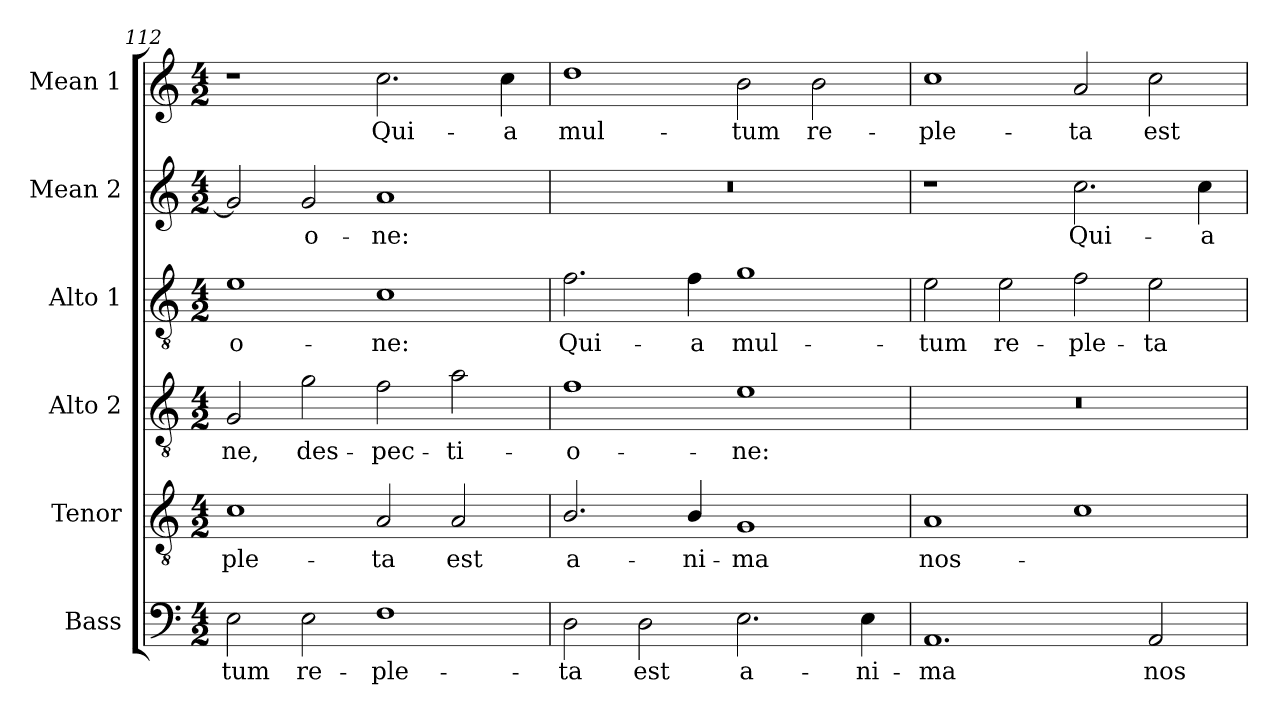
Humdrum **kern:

**kern	**text	**kern	**text	**kern	**text	**kern	**text	**kern	**text	**kern	**text
*part6	*part6	*part5	*part5	*part4	*part4	*part3	*part3	*part2	*part2	*part1	*part1
*staff6	*staff6	*staff5	*staff5	*staff4	*staff4	*staff3	*staff3	*staff2	*staff2	*staff1	*staff1
*I"Bass	*	*I"Tenor	*	*I"Alto 2	*	*I"Alto 1	*	*I"Mean 2	*	*I"Mean 1	*
*I'B.	*	*I'T.	*	*I'A2.	*	*I'A1	*	*I'M2.	*	*I'M1.	*
*clefF4	*	*clefGv2	*	*clefGv2	*	*clefGv2	*	*clefG2	*	*clefG2	*
*	*	*ITrd7c12	*	*ITrd7c12	*	*ITrd7c12	*	*	*	*	*
*k[]	*	*k[]	*	*k[]	*	*k[]	*	*k[]	*	*k[]	*
*a:	*	*a:	*	*a:	*	*a:	*	*a:	*	*a:	*
*M4/2	*	*M4/2	*	*M4/2	*	*M4/2	*	*M4/2	*	*M4/2	*
=112	=112	=112	=112	=112	=112	=112	=112	=112	=112	=112	=112
!	!LO:LY:b:color=#000000	!	!	!	!	!	!	!	!	!	!
!	!	!	!LO:LY:b:color=#000000	!	!	!	!	!	!	!	!
!	!	!	!	!	!LO:LY:b:color=#000000	!	!	!	!	!	!
!	!	!	!	!	!	!	!LO:LY:b:color=#000000	!	!	!	!
2Ei\	-tum	1Ci	-ple-	2GGi/	-ne,	1Ei	-o-	2gi/]	.	1r	.
!	!LO:LY:b:color=#000000	!	!	!	!	!	!	!	!	!	!
!	!	!	!	!	!LO:LY:b:color=#000000	!	!	!	!	!	!
!	!	!	!	!	!	!	!	!	!LO:LY:b:color=#000000	!	!
2Ei\	re-	.	.	2Gi\	des-	.	.	2gi/	-o-	.	.
!	!LO:LY:b:color=#000000	!	!	!	!	!	!	!	!	!	!
!	!	!	!LO:LY:b:color=#000000	!	!	!	!	!	!	!	!
!	!	!	!	!	!LO:LY:b:color=#000000	!	!	!	!	!	!
!	!	!	!	!	!	!	!LO:LY:b:color=#000000	!	!	!	!
!	!	!	!	!	!	!	!	!	!LO:LY:b:color=#000000	!	!
!	!	!	!	!	!	!	!	!	!	!	!LO:LY:b:color=#000000
1Fi	-ple-	2AAi/	-ta	2Fi\	-pec-	1Ci	-ne:	1ai	-ne:	2.cci\	Qui-
!	!	!	!LO:LY:b:color=#000000	!	!	!	!	!	!	!	!
!	!	!	!	!	!LO:LY:b:color=#000000	!	!	!	!	!	!
.	.	2AAi/	est	2Ai\	-ti-	.	.	.	.	.	.
!	!	!	!	!	!	!	!	!	!	!	!LO:LY:b:color=#000000
.	.	.	.	.	.	.	.	.	.	4cci\	-a
!!LO:LB:g=z
=113	=113	=113	=113	=113	=113	=113	=113	=113	=113	=113	=113
!	!LO:LY:b:color=#000000	!	!	!	!	!	!	!	!	!	!
!	!	!	!LO:LY:b:color=#000000	!	!	!	!	!	!	!	!
!	!	!	!	!	!LO:LY:b:color=#000000	!	!	!	!	!	!
!	!	!	!	!	!	!	!LO:LY:b:color=#000000	!LO:N:vis=1	!	!	!
!	!	!	!	!	!	!	!	!	!	!	!LO:LY:b:color=#000000
2Di\	-ta	2.BBi/	a-	1Fi	-o-	2.Fi\	Qui-	0r	.	1ddi	mul-
!	!LO:LY:b:color=#000000	!	!	!	!	!	!	!	!	!	!
2Di\	est	.	.	.	.	.	.	.	.	.	.
!	!	!	!LO:LY:b:color=#000000	!	!	!	!	!	!	!	!
!	!	!	!	!	!	!	!LO:LY:b:color=#000000	!	!	!	!
.	.	4BBi/	-ni-	.	.	4Fi\	-a	.	.	.	.
!	!LO:LY:b:color=#000000	!	!	!	!	!	!	!	!	!	!
!	!	!	!LO:LY:b:color=#000000	!	!	!	!	!	!	!	!
!	!	!	!	!	!LO:LY:b:color=#000000	!	!	!	!	!	!
!	!	!	!	!	!	!	!LO:LY:b:color=#000000	!	!	!	!
!	!	!	!	!	!	!	!	!	!	!	!LO:LY:b:color=#000000
2.Ei\	a-	1GGi	-ma	1Ei	-ne:	1Gi	mul-	.	.	2bi\	-tum
!	!	!	!	!	!	!	!	!	!	!	!LO:LY:b:color=#000000
.	.	.	.	.	.	.	.	.	.	2bi\	re-
!	!LO:LY:b:color=#000000	!	!	!	!	!	!	!	!	!	!
4Ei\	-ni-	.	.	.	.	.	.	.	.	.	.
=114	=114	=114	=114	=114	=114	=114	=114	=114	=114	=114	=114
!	!LO:LY:b:color=#000000	!	!	!	!	!	!	!	!	!	!
!	!	!	!LO:LY:b:color=#000000	!LO:N:vis=1	!	!	!	!	!	!	!
!	!	!	!	!	!	!	!LO:LY:b:color=#000000	!	!	!	!
!	!	!	!	!	!	!	!	!	!	!	!LO:LY:b:color=#000000
1.AAi	-ma	1AAi	nos-	0r	.	2Ei\	-tum	1r	.	1cci	-ple-
!	!	!	!	!	!	!	!LO:LY:b:color=#000000	!	!	!	!
.	.	.	.	.	.	2Ei\	re-	.	.	.	.
!	!	!	!	!	!	!	!LO:LY:b:color=#000000	!	!	!	!
!	!	!	!	!	!	!	!	!	!LO:LY:b:color=#000000	!	!
!	!	!	!	!	!	!	!	!	!	!	!LO:LY:b:color=#000000
.	.	1Ci	.	.	.	2Fi\	-ple-	2.cci\	Qui-	2ai/	-ta
!	!LO:LY:b:color=#000000	!	!	!	!	!	!	!	!	!	!
!	!	!	!	!	!	!	!LO:LY:b:color=#000000	!	!	!	!
!	!	!	!	!	!	!	!	!	!	!	!LO:LY:b:color=#000000
2AAi/	nos-	.	.	.	.	2Ei\	-ta	.	.	2cci\	est
!	!	!	!	!	!	!	!	!	!LO:LY:b:color=#000000	!	!
.	.	.	.	.	.	.	.	4cci\	-a	.	.
=	=	=	=	=	=	=	=	=	=	=	=
*-	*-	*-	*-	*-	*-	*-	*-	*-	*-	*-	*-
